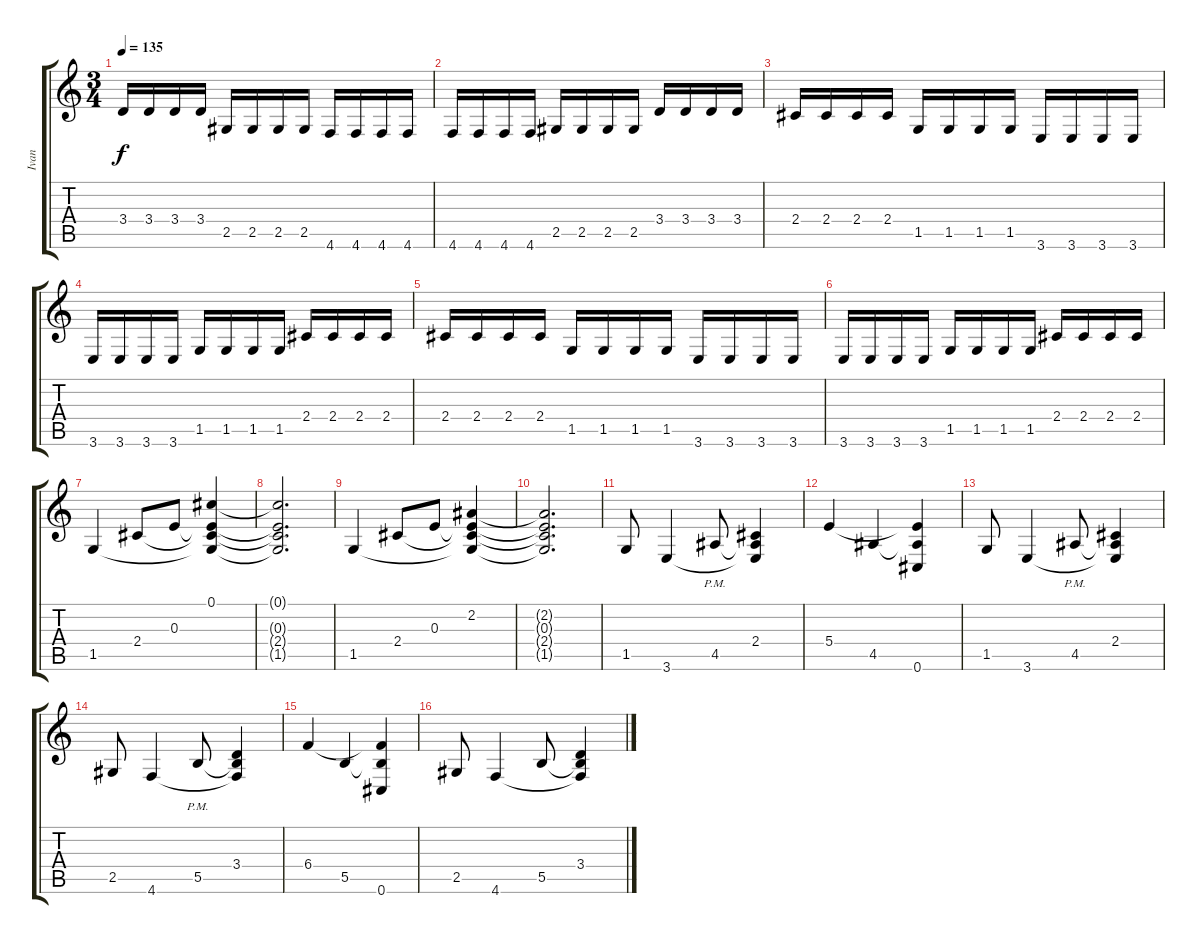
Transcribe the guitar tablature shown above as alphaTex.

\track ("Ivan" "Ivan") {instrument distortionguitar}
\staff {score tabs}
\tuning (Db4 Ab3 E3 B2 Gb2 Db2) {hide}
\ts (3 4)
\tempo 135
\clef g2
\ks c
3.4.16{dy f} 3.4.16 3.4.16 3.4.16 2.5.16 2.5.16 2.5.16 2.5.16 4.6.16 4.6.16 4.6.16 4.6.16 |
4.6.16 4.6.16 4.6.16 4.6.16 2.5.16 2.5.16 2.5.16 2.5.16 3.4.16 3.4.16 3.4.16 3.4.16 |
2.4.16 2.4.16 2.4.16 2.4.16 1.5.16 1.5.16 1.5.16 1.5.16 3.6.16 3.6.16 3.6.16 3.6.16 |
3.6.16 3.6.16 3.6.16 3.6.16 1.5.16 1.5.16 1.5.16 1.5.16 2.4.16 2.4.16 2.4.16 2.4.16 |
2.4.16 2.4.16 2.4.16 2.4.16 1.5.16 1.5.16 1.5.16 1.5.16 3.6.16 3.6.16 3.6.16 3.6.16 |
3.6.16 3.6.16 3.6.16 3.6.16 1.5.16 1.5.16 1.5.16 1.5.16 2.4.16 2.4.16 2.4.16 2.4.16 |
1.5.4 2.4.8 0.3.8 (0.1 0.3{t} 2.4{t} 1.5{t}).4 |
(0.1{t} 0.3{t} 2.4{t} 1.5{t}).2{d} |
1.5.4 2.4.8 0.3.8 (2.2 0.3{t} 2.4{t} 1.5{t}).4 |
(2.2{t} 0.3{t} 2.4{t} 1.5{t}).2{d} |
1.5.8 3.6.4 4.5{pm}.8 (2.4 4.5{t} 3.6{t}).4 |
5.4.4 4.5.4 (5.4{t} 4.5{t} 0.6).4 |
1.5.8 3.6.4 4.5{pm}.8 (2.4 4.5{t} 3.6{t}).4 |
2.5.8 4.6.4 5.5{pm}.8 (3.4 5.5{t} 4.6{t}).4 |
6.4.4 5.5.4 (6.4{t} 5.5{t} 0.6).4 |
2.5.8 4.6.4 5.5.8 (3.4 5.5{t} 4.6{t}).4
